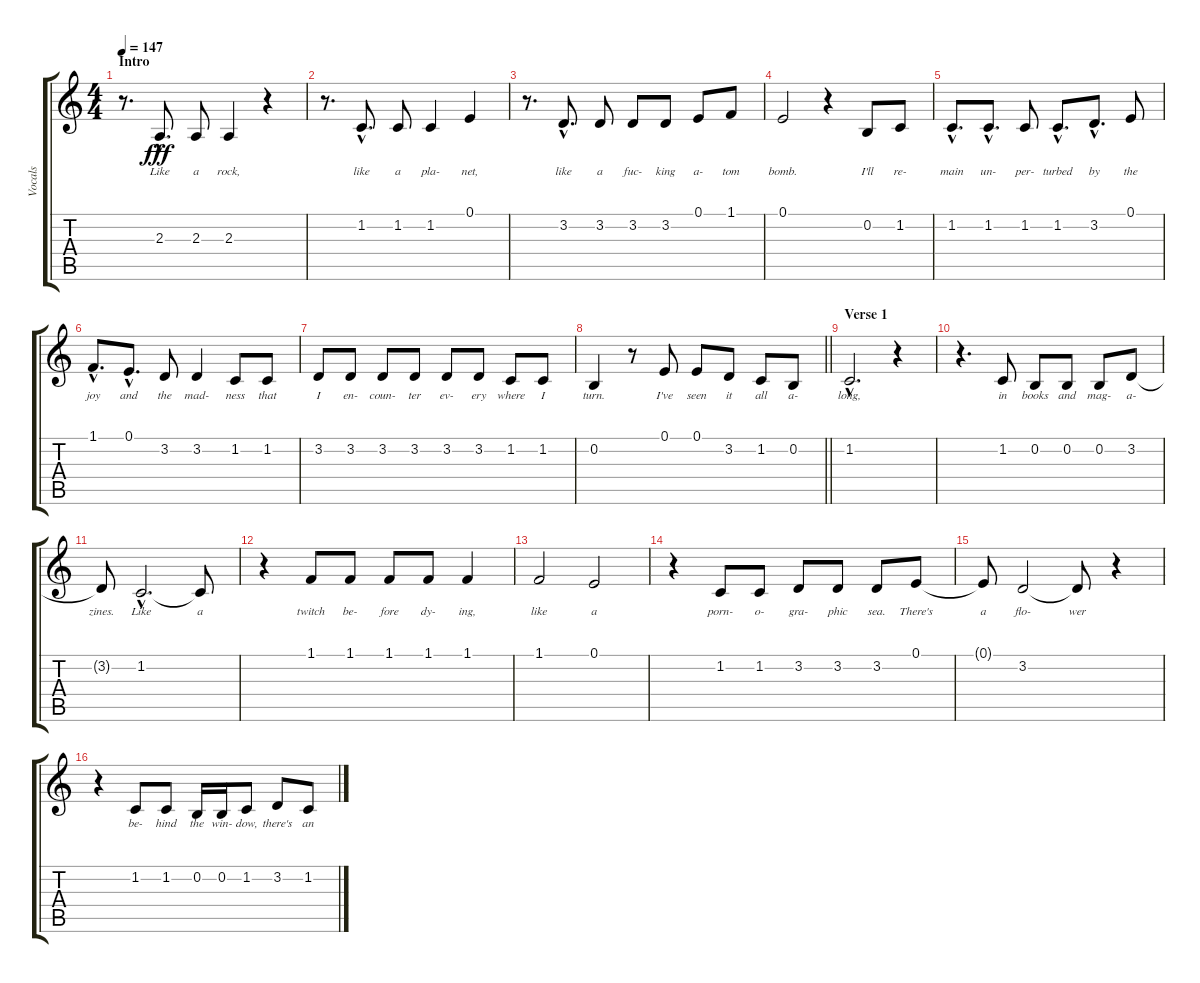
\track ("Vocals" "Vocals") {instrument altosax}
\staff {score tabs}
\tuning (E4 B3 G3 D3 A2 E2) {hide}
\ts (4 4)
\section ("" "Intro")
\tempo 147
\clef g2
\ks aminor
r.8{d dy fff instrument altosax} 2.3{hac}.8{d lyrics (0 "Like") lyrics (1 "") lyrics (2 "") lyrics (3 "") lyrics (4 "")} 2.3.8{lyrics (0 "a") lyrics (1 "") lyrics (2 "") lyrics (3 "") lyrics (4 "")} 2.3.4{lyrics (0 "rock,") lyrics (1 "") lyrics (2 "") lyrics (3 "") lyrics (4 "")} r.4 |
r.8{d} 1.2{hac}.8{d lyrics (0 "like") lyrics (1 "") lyrics (2 "") lyrics (3 "") lyrics (4 "")} 1.2.8{lyrics (0 "a") lyrics (1 "") lyrics (2 "") lyrics (3 "") lyrics (4 "")} 1.2.4{lyrics (0 "pla-") lyrics (1 "") lyrics (2 "") lyrics (3 "") lyrics (4 "")} 0.1.4{lyrics (0 "net,") lyrics (1 "") lyrics (2 "") lyrics (3 "") lyrics (4 "")} |
r.8{d} 3.2{hac}.8{d lyrics (0 "like") lyrics (1 "") lyrics (2 "") lyrics (3 "") lyrics (4 "")} 3.2.8{lyrics (0 "a") lyrics (1 "") lyrics (2 "") lyrics (3 "") lyrics (4 "")} 3.2.8{lyrics (0 "fuc-") lyrics (1 "") lyrics (2 "") lyrics (3 "") lyrics (4 "")} 3.2.8{lyrics (0 "king") lyrics (1 "") lyrics (2 "") lyrics (3 "") lyrics (4 "")} 0.1.8{lyrics (0 "a-") lyrics (1 "") lyrics (2 "") lyrics (3 "") lyrics (4 "")} 1.1.8{lyrics (0 "tom") lyrics (1 "") lyrics (2 "") lyrics (3 "") lyrics (4 "")} |
0.1.2{lyrics (0 "bomb.") lyrics (1 "") lyrics (2 "") lyrics (3 "") lyrics (4 "")} r.4 0.2.8{lyrics (0 "I'll") lyrics (1 "") lyrics (2 "") lyrics (3 "") lyrics (4 "")} 1.2.8{lyrics (0 "re-") lyrics (1 "") lyrics (2 "") lyrics (3 "") lyrics (4 "")} |
1.2{hac}.8{d lyrics (0 "main") lyrics (1 "") lyrics (2 "") lyrics (3 "") lyrics (4 "")} 1.2{hac}.8{d lyrics (0 "un-") lyrics (1 "") lyrics (2 "") lyrics (3 "") lyrics (4 "")} 1.2.8{lyrics (0 "per-") lyrics (1 "") lyrics (2 "") lyrics (3 "") lyrics (4 "")} 1.2{hac}.8{d lyrics (0 "turbed") lyrics (1 "") lyrics (2 "") lyrics (3 "") lyrics (4 "")} 3.2{hac}.8{d lyrics (0 "by") lyrics (1 "") lyrics (2 "") lyrics (3 "") lyrics (4 "")} 0.1.8{lyrics (0 "the") lyrics (1 "") lyrics (2 "") lyrics (3 "") lyrics (4 "")} |
1.1{hac}.8{d lyrics (0 "joy") lyrics (1 "") lyrics (2 "") lyrics (3 "") lyrics (4 "")} 0.1{hac}.8{d lyrics (0 "and") lyrics (1 "") lyrics (2 "") lyrics (3 "") lyrics (4 "")} 3.2.8{lyrics (0 "the") lyrics (1 "") lyrics (2 "") lyrics (3 "") lyrics (4 "")} 3.2.4{lyrics (0 "mad-") lyrics (1 "") lyrics (2 "") lyrics (3 "") lyrics (4 "")} 1.2.8{lyrics (0 "ness") lyrics (1 "") lyrics (2 "") lyrics (3 "") lyrics (4 "")} 1.2.8{lyrics (0 "that") lyrics (1 "") lyrics (2 "") lyrics (3 "") lyrics (4 "")} |
3.2.8{lyrics (0 "I") lyrics (1 "") lyrics (2 "") lyrics (3 "") lyrics (4 "")} 3.2.8{lyrics (0 "en-") lyrics (1 "") lyrics (2 "") lyrics (3 "") lyrics (4 "")} 3.2.8{lyrics (0 "coun-") lyrics (1 "") lyrics (2 "") lyrics (3 "") lyrics (4 "")} 3.2.8{lyrics (0 "ter") lyrics (1 "") lyrics (2 "") lyrics (3 "") lyrics (4 "")} 3.2.8{lyrics (0 "ev-") lyrics (1 "") lyrics (2 "") lyrics (3 "") lyrics (4 "")} 3.2.8{lyrics (0 "ery") lyrics (1 "") lyrics (2 "") lyrics (3 "") lyrics (4 "")} 1.2.8{lyrics (0 "where") lyrics (1 "") lyrics (2 "") lyrics (3 "") lyrics (4 "")} 1.2.8{lyrics (0 "I") lyrics (1 "") lyrics (2 "") lyrics (3 "") lyrics (4 "")} |
\barLineRight lightlight
0.2.4{lyrics (0 "turn.") lyrics (1 "") lyrics (2 "") lyrics (3 "") lyrics (4 "")} r.8 0.1.8{lyrics (0 "I've") lyrics (1 "") lyrics (2 "") lyrics (3 "") lyrics (4 "")} 0.1.8{lyrics (0 "seen") lyrics (1 "") lyrics (2 "") lyrics (3 "") lyrics (4 "")} 3.2.8{lyrics (0 "it") lyrics (1 "") lyrics (2 "") lyrics (3 "") lyrics (4 "")} 1.2.8{lyrics (0 "all") lyrics (1 "") lyrics (2 "") lyrics (3 "") lyrics (4 "")} 0.2.8{lyrics (0 "a-") lyrics (1 "") lyrics (2 "") lyrics (3 "") lyrics (4 "")} |
\section ("" "Verse 1")
1.2{hac}.2{d lyrics (0 "long,") lyrics (1 "") lyrics (2 "") lyrics (3 "") lyrics (4 "")} r.4 |
r.4{d} 1.2.8{lyrics (0 "in") lyrics (1 "") lyrics (2 "") lyrics (3 "") lyrics (4 "")} 0.2.8{lyrics (0 "books") lyrics (1 "") lyrics (2 "") lyrics (3 "") lyrics (4 "")} 0.2.8{lyrics (0 "and") lyrics (1 "") lyrics (2 "") lyrics (3 "") lyrics (4 "")} 0.2.8{lyrics (0 "mag-") lyrics (1 "") lyrics (2 "") lyrics (3 "") lyrics (4 "")} 3.2.8{lyrics (0 "a-") lyrics (1 "") lyrics (2 "") lyrics (3 "") lyrics (4 "")} |
3.2{t}.8{lyrics (0 "zines.") lyrics (1 "") lyrics (2 "") lyrics (3 "") lyrics (4 "")} 1.2{hac}.2{d lyrics (0 "Like") lyrics (1 "") lyrics (2 "") lyrics (3 "") lyrics (4 "")} 1.2{t}.8{lyrics (0 "a") lyrics (1 "") lyrics (2 "") lyrics (3 "") lyrics (4 "")} |
r.4 1.1.8{lyrics (0 "twitch") lyrics (1 "") lyrics (2 "") lyrics (3 "") lyrics (4 "")} 1.1.8{lyrics (0 "be-") lyrics (1 "") lyrics (2 "") lyrics (3 "") lyrics (4 "")} 1.1.8{lyrics (0 "fore") lyrics (1 "") lyrics (2 "") lyrics (3 "") lyrics (4 "")} 1.1.8{lyrics (0 "dy-") lyrics (1 "") lyrics (2 "") lyrics (3 "") lyrics (4 "")} 1.1.4{lyrics (0 "ing,") lyrics (1 "") lyrics (2 "") lyrics (3 "") lyrics (4 "")} |
1.1.2{lyrics (0 "like") lyrics (1 "") lyrics (2 "") lyrics (3 "") lyrics (4 "")} 0.1.2{lyrics (0 "a") lyrics (1 "") lyrics (2 "") lyrics (3 "") lyrics (4 "")} |
r.4 1.2.8{lyrics (0 "porn-") lyrics (1 "") lyrics (2 "") lyrics (3 "") lyrics (4 "")} 1.2.8{lyrics (0 "o-") lyrics (1 "") lyrics (2 "") lyrics (3 "") lyrics (4 "")} 3.2.8{lyrics (0 "gra-") lyrics (1 "") lyrics (2 "") lyrics (3 "") lyrics (4 "")} 3.2.8{lyrics (0 "phic") lyrics (1 "") lyrics (2 "") lyrics (3 "") lyrics (4 "")} 3.2.8{lyrics (0 "sea.") lyrics (1 "") lyrics (2 "") lyrics (3 "") lyrics (4 "")} 0.1.8{lyrics (0 "There's") lyrics (1 "") lyrics (2 "") lyrics (3 "") lyrics (4 "")} |
0.1{t}.8{lyrics (0 "a") lyrics (1 "") lyrics (2 "") lyrics (3 "") lyrics (4 "")} 3.2.2{lyrics (0 "flo-") lyrics (1 "") lyrics (2 "") lyrics (3 "") lyrics (4 "")} 3.2{t}.8{lyrics (0 "wer") lyrics (1 "") lyrics (2 "") lyrics (3 "") lyrics (4 "")} r.4 |
r.4 1.2.8{lyrics (0 "be-") lyrics (1 "") lyrics (2 "") lyrics (3 "") lyrics (4 "")} 1.2.8{lyrics (0 "hind") lyrics (1 "") lyrics (2 "") lyrics (3 "") lyrics (4 "")} 0.2.16{lyrics (0 "the") lyrics (1 "") lyrics (2 "") lyrics (3 "") lyrics (4 "")} 0.2.16{lyrics (0 "win-") lyrics (1 "") lyrics (2 "") lyrics (3 "") lyrics (4 "")} 1.2.8{lyrics (0 "dow,") lyrics (1 "") lyrics (2 "") lyrics (3 "") lyrics (4 "")} 3.2.8{lyrics (0 "there's") lyrics (1 "") lyrics (2 "") lyrics (3 "") lyrics (4 "")} 1.2.8{lyrics (0 "an") lyrics (1 "") lyrics (2 "") lyrics (3 "") lyrics (4 "")}
